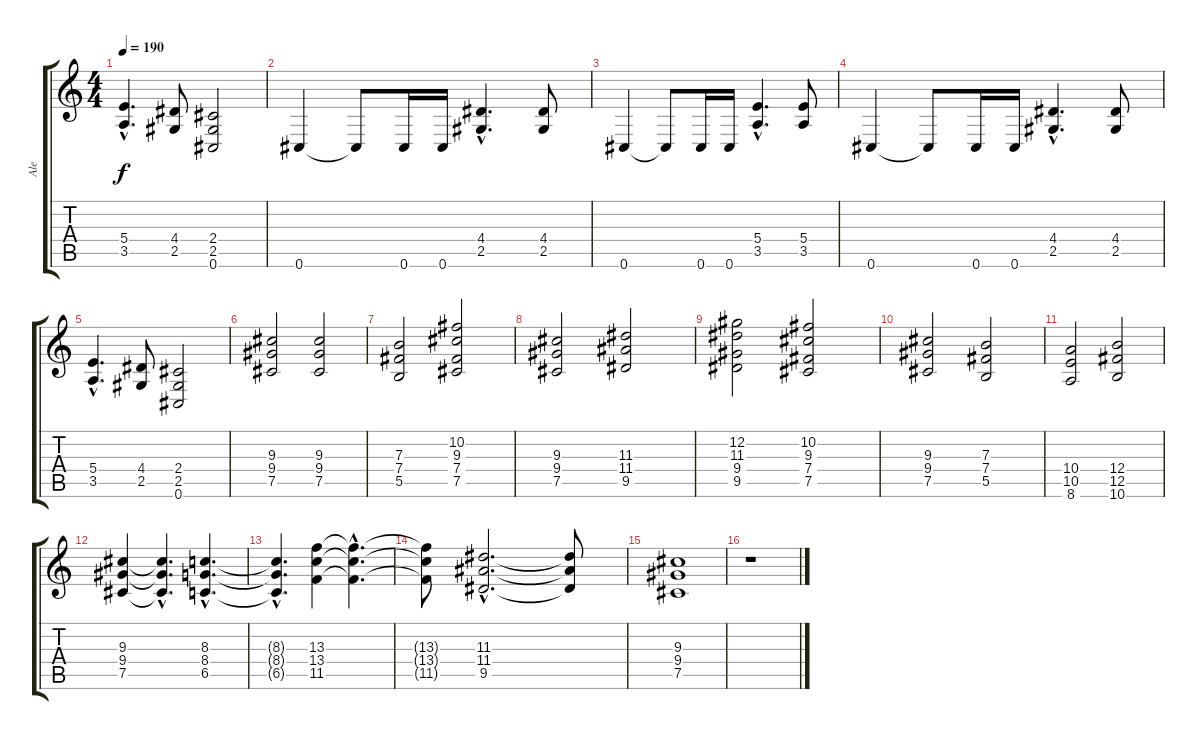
\track ("Ale" "Ale") {instrument distortionguitar}
\staff {score tabs}
\tuning (Db4 Ab3 E3 B2 Gb2 Db2) {hide}
\ts (4 4)
\tempo 190
\clef g2
\ks c
(5.4{hac} 3.5{hac}).4{d dy f} (4.4 2.5).8 (2.4 2.5 0.6).2 |
0.6.4 0.6{t}.8 0.6.16 0.6.16 (4.4{hac} 2.5{hac}).4{d} (4.4 2.5).8 |
0.6.4 0.6{t}.8 0.6.16 0.6.16 (5.4{hac} 3.5{hac}).4{d} (5.4 3.5).8 |
0.6.4 0.6{t}.8 0.6.16 0.6.16 (4.4{hac} 2.5{hac}).4{d} (4.4 2.5).8 |
(5.4{hac} 3.5{hac}).4{d} (4.4 2.5).8 (2.4 2.5 0.6).2 |
(9.3 9.4 7.5).2 (9.3 9.4 7.5).2 |
(7.3 7.4 5.5).2 (10.2 9.3 7.4 7.5).2 |
(9.3 9.4 7.5).2 (11.3 11.4 9.5).2 |
(12.2 11.3 9.4 9.5).2 (10.2 9.3 7.4 7.5).2 |
(9.3 9.4 7.5).2 (7.3 7.4 5.5).2 |
(10.4 10.5 8.6).2 (12.4 12.5 10.6).2 |
(9.3 9.4 7.5).4 (9.3{hac t} 9.4{hac t} 7.5{hac t}).4{d} (8.3{hac} 8.4{hac} 6.5{hac}).4{d} |
(8.3{hac t} 8.4{hac t} 6.5{hac t}).4{d} (13.3 13.4 11.5).4 (13.3{hac t} 13.4{hac t} 11.5{hac t}).4{d} |
(13.3{t} 13.4{t} 11.5{t}).8 (11.3{hac} 11.4{hac} 9.5{hac}).2{d} (11.3{t} 11.4{t} 9.5{t}).8 |
(9.3 9.4 7.5).1 |
r.1
